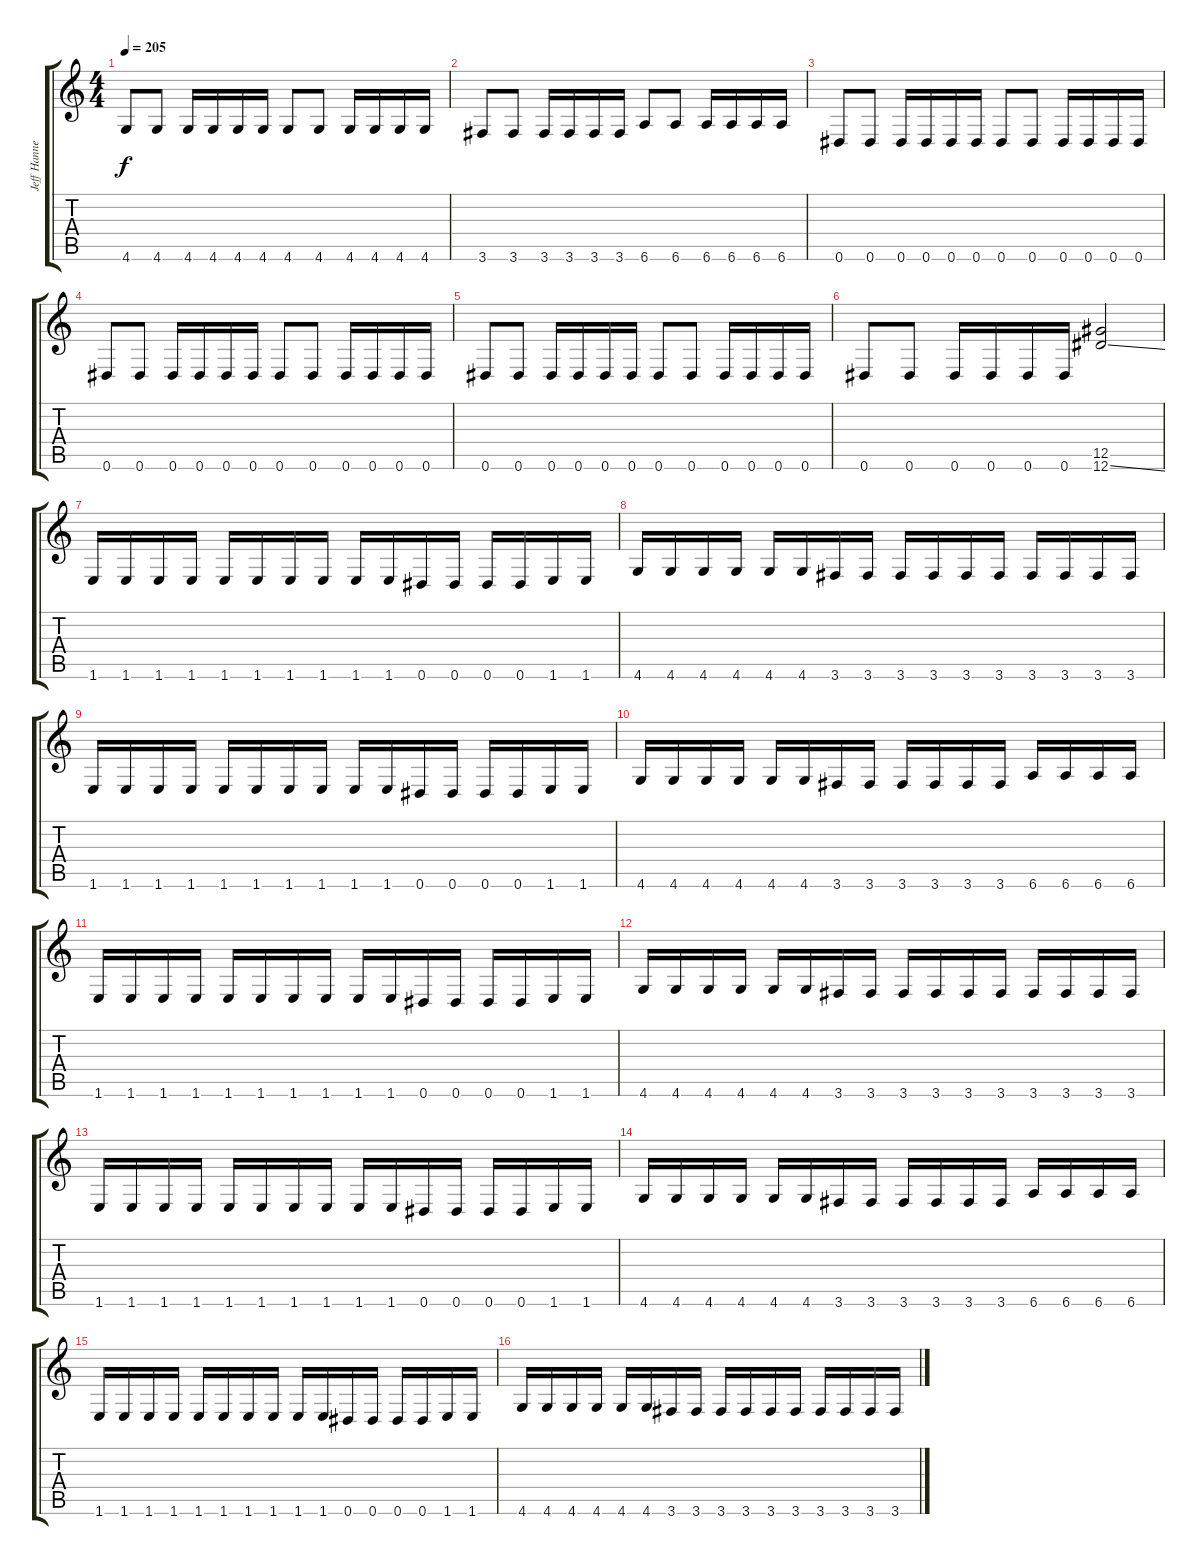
\track ("Jeff Hanneman" "Jeff Hanne") {instrument distortionguitar}
\staff {score tabs}
\tuning (Eb4 Bb3 Gb3 Db3 Ab2 Eb2) {hide}
\ts (4 4)
\tempo 205
\clef g2
\ks c
4.6.8{dy f} 4.6.8 4.6.16 4.6.16 4.6.16 4.6.16 4.6.8 4.6.8 4.6.16 4.6.16 4.6.16 4.6.16 |
3.6.8 3.6.8 3.6.16 3.6.16 3.6.16 3.6.16 6.6.8 6.6.8 6.6.16 6.6.16 6.6.16 6.6.16 |
0.6.8 0.6.8 0.6.16 0.6.16 0.6.16 0.6.16 0.6.8 0.6.8 0.6.16 0.6.16 0.6.16 0.6.16 |
0.6.8 0.6.8 0.6.16 0.6.16 0.6.16 0.6.16 0.6.8 0.6.8 0.6.16 0.6.16 0.6.16 0.6.16 |
0.6.8 0.6.8 0.6.16 0.6.16 0.6.16 0.6.16 0.6.8 0.6.8 0.6.16 0.6.16 0.6.16 0.6.16 |
0.6.8 0.6.8 0.6.16 0.6.16 0.6.16 0.6.16 (12.5 12.6{ss}).2 |
1.6.16 1.6.16 1.6.16 1.6.16 1.6.16 1.6.16 1.6.16 1.6.16 1.6.16 1.6.16 0.6.16 0.6.16 0.6.16 0.6.16 1.6.16 1.6.16 |
4.6.16 4.6.16 4.6.16 4.6.16 4.6.16 4.6.16 3.6.16 3.6.16 3.6.16 3.6.16 3.6.16 3.6.16 3.6.16 3.6.16 3.6.16 3.6.16 |
1.6.16 1.6.16 1.6.16 1.6.16 1.6.16 1.6.16 1.6.16 1.6.16 1.6.16 1.6.16 0.6.16 0.6.16 0.6.16 0.6.16 1.6.16 1.6.16 |
4.6.16 4.6.16 4.6.16 4.6.16 4.6.16 4.6.16 3.6.16 3.6.16 3.6.16 3.6.16 3.6.16 3.6.16 6.6.16 6.6.16 6.6.16 6.6.16 |
1.6.16 1.6.16 1.6.16 1.6.16 1.6.16 1.6.16 1.6.16 1.6.16 1.6.16 1.6.16 0.6.16 0.6.16 0.6.16 0.6.16 1.6.16 1.6.16 |
4.6.16 4.6.16 4.6.16 4.6.16 4.6.16 4.6.16 3.6.16 3.6.16 3.6.16 3.6.16 3.6.16 3.6.16 3.6.16 3.6.16 3.6.16 3.6.16 |
1.6.16 1.6.16 1.6.16 1.6.16 1.6.16 1.6.16 1.6.16 1.6.16 1.6.16 1.6.16 0.6.16 0.6.16 0.6.16 0.6.16 1.6.16 1.6.16 |
4.6.16 4.6.16 4.6.16 4.6.16 4.6.16 4.6.16 3.6.16 3.6.16 3.6.16 3.6.16 3.6.16 3.6.16 6.6.16 6.6.16 6.6.16 6.6.16 |
1.6.16 1.6.16 1.6.16 1.6.16 1.6.16 1.6.16 1.6.16 1.6.16 1.6.16 1.6.16 0.6.16 0.6.16 0.6.16 0.6.16 1.6.16 1.6.16 |
4.6.16 4.6.16 4.6.16 4.6.16 4.6.16 4.6.16 3.6.16 3.6.16 3.6.16 3.6.16 3.6.16 3.6.16 3.6.16 3.6.16 3.6.16 3.6.16
